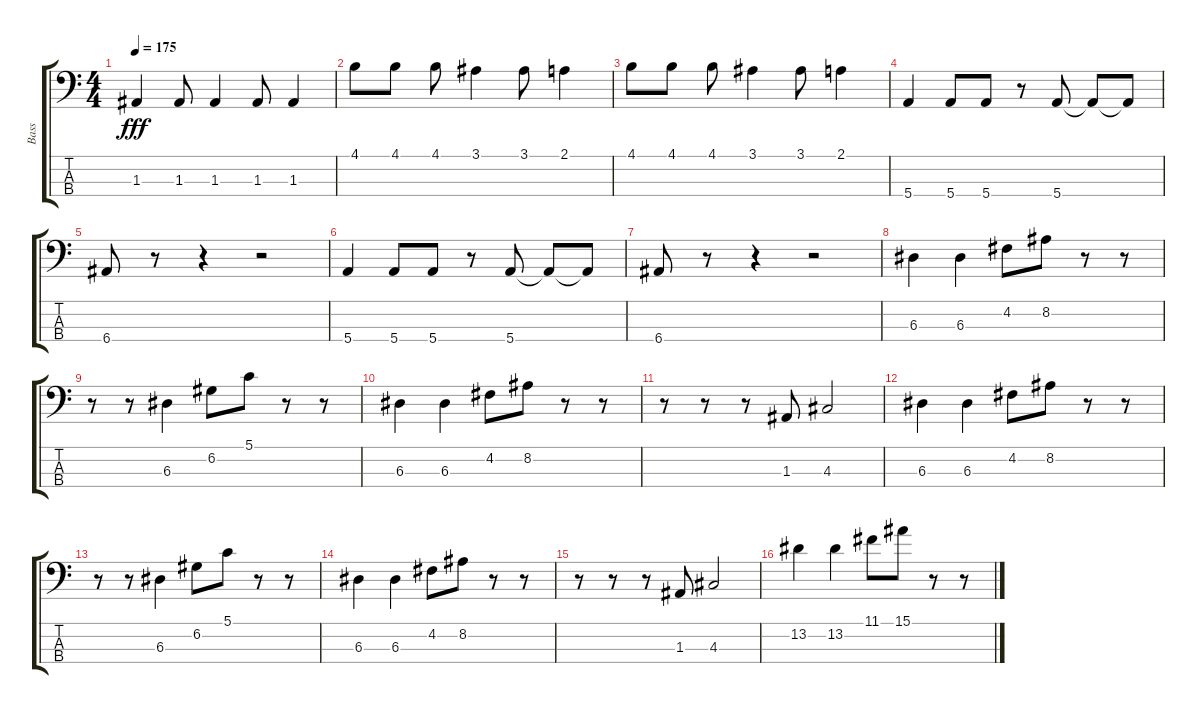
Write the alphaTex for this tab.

\track ("Bass" "Bass") {instrument electricbassfinger}
\staff {score tabs}
\tuning (G2 D2 A1 E1) {hide}
\ts (4 4)
\tempo 175
\clef f4
\ks c
1.3.4{dy fff} 1.3.8 1.3.4 1.3.8 1.3.4 |
4.1.8 4.1.8 4.1.8 3.1.4 3.1.8 2.1.4 |
4.1.8 4.1.8 4.1.8 3.1.4 3.1.8 2.1.4 |
5.4.4 5.4.8 5.4.8 r.8 5.4.8 5.4{t}.8 5.4{t}.8 |
6.4.8 r.8 r.4 r.2 |
5.4.4 5.4.8 5.4.8 r.8 5.4.8 5.4{t}.8 5.4{t}.8 |
6.4.8 r.8 r.4 r.2 |
6.3.4{instrument electricbassfinger} 6.3.4 4.2.8 8.2.8 r.8 r.8 |
r.8 r.8 6.3.4 6.2.8 5.1.8 r.8 r.8 |
6.3.4 6.3.4 4.2.8 8.2.8 r.8 r.8 |
r.8 r.8 r.8 1.3.8 4.3.2 |
6.3.4 6.3.4 4.2.8 8.2.8 r.8 r.8 |
r.8 r.8 6.3.4 6.2.8 5.1.8 r.8 r.8 |
6.3.4 6.3.4 4.2.8 8.2.8 r.8 r.8 |
r.8 r.8 r.8 1.3.8 4.3.2 |
13.2.4 13.2.4 11.1.8 15.1.8 r.8 r.8
